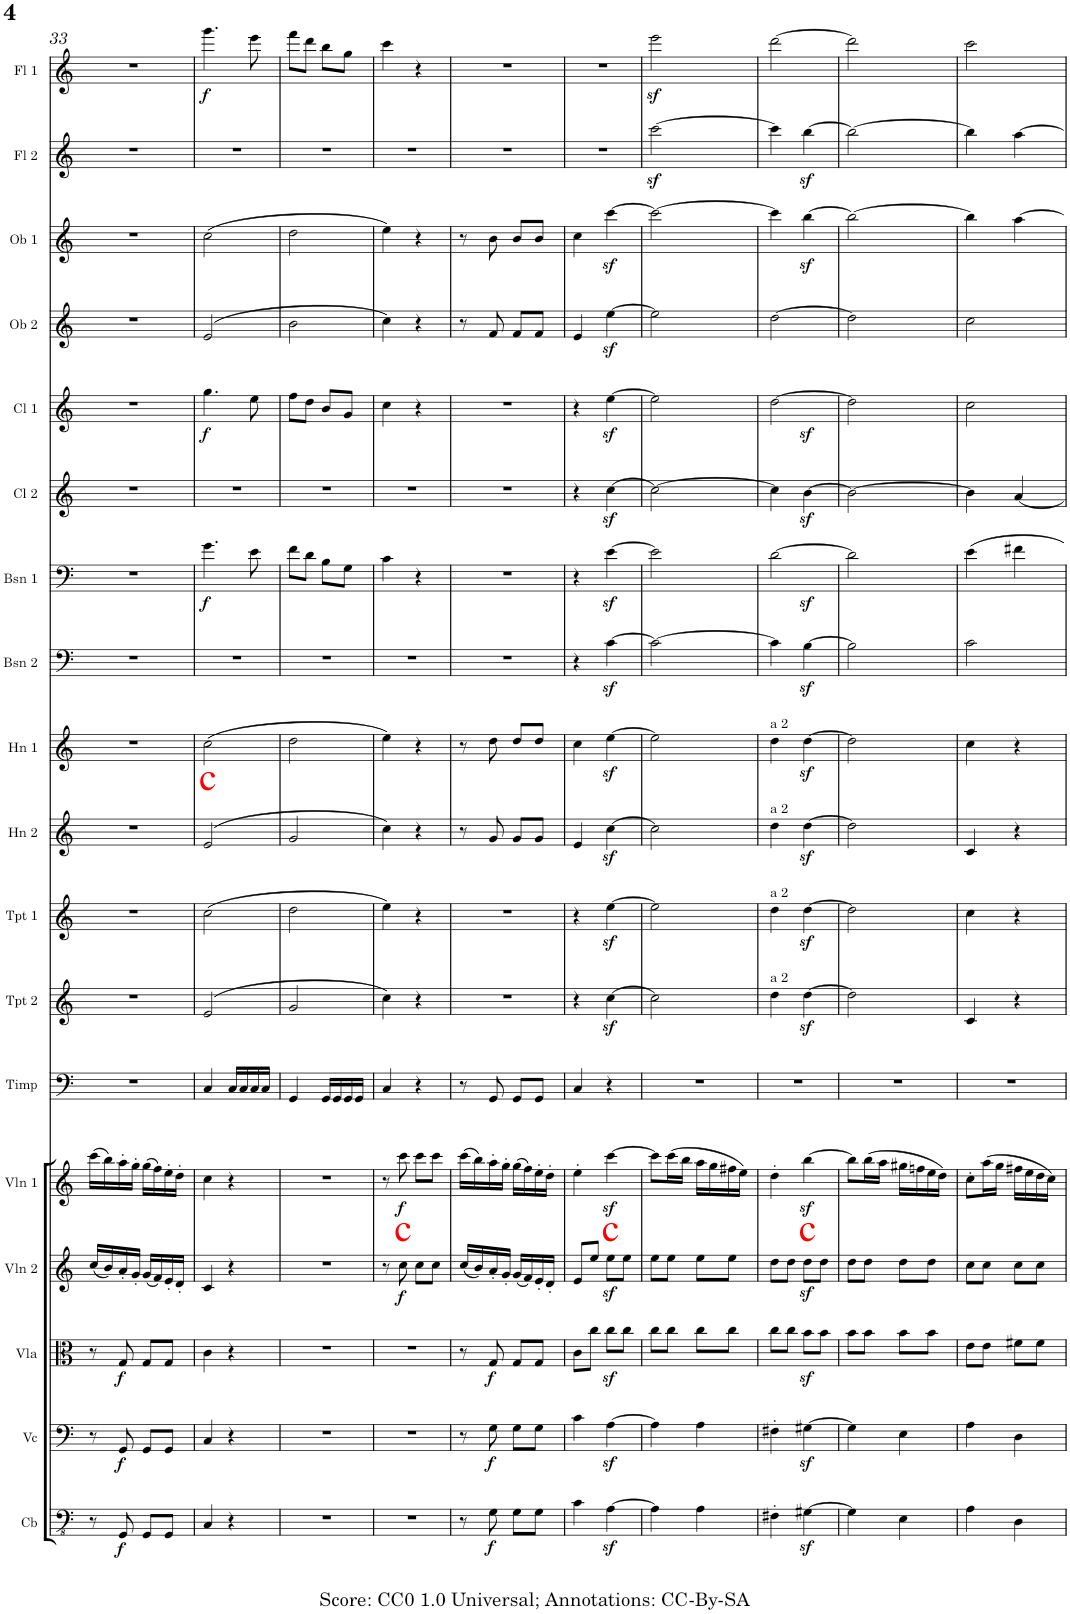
**kern	**dynam	**kern	**dynam	**kern	**dynam	**kern	**dynam	**kern	**text	**dynam	**kern	**kern	**kern	**kern	**kern	**text	**kern	**kern	**dynam	**kern	**kern	**dynam	**kern	**kern	**kern	**kern	**dynam
*part18	*part18	*part17	*part17	*part16	*part16	*part15	*part15	*part14	*part14	*part14	*part13	*part12	*part11	*part10	*part9	*part9	*part8	*part7	*part7	*part6	*part5	*part5	*part4	*part3	*part2	*part1	*part1
*staff18	*staff18	*staff17	*staff17	*staff16	*staff16	*staff15	*staff15	*staff14	*staff14	*staff14	*staff13	*staff12	*staff11	*staff10	*staff9	*staff9	*staff8	*staff7	*staff7	*staff6	*staff5	*staff5	*staff4	*staff3	*staff2	*staff1	*staff1
*I"Contrabass	*	*I"Violoncello	*	*I"Viola	*	*I"Violin 2	*	*I"Violin 1	*	*	*I"Timpani	*I"C Trumpet 2	*I"C Trumpet 1	*I"C Horn 2	*I"C Horn 1	*	*I"Bassoon 2	*I"Bassoon 1	*	*I"C Clarinet 2	*I"C Clarinet 1	*	*I"Oboe 2	*I"Oboe 1	*I"Flute 2	*I"Flute 1	*
*I'Cb	*	*I'Vc	*	*I'Vla	*	*I'Vln 2	*	*I'Vln 1	*	*	*I'Timp	*I'Tpt 2	*I'Tpt 1	*I'Hn 2	*I'Hn 1	*	*I'Bsn 2	*I'Bsn 1	*	*I'Cl 2	*I'Cl 1	*	*I'Ob 2	*I'Ob 1	*I'Fl 2	*I'Fl 1	*
!!LO:PB:g=z
*clefFv4	*	*clefF4	*	*clefC3	*	*clefG2	*	*clefG2	*	*	*clefF4	*clefG2	*clefG2	*clefG2	*clefG2	*	*clefF4	*clefF4	*	*clefG2	*clefG2	*	*clefG2	*clefG2	*clefG2	*clefG2	*
*	*	*	*	*	*	*	*	*	*	*	*	*	*	*Trd7c12	*Trd7c12	*	*	*	*	*Trd1c2	*Trd1c2	*	*	*	*	*	*
*k[]	*	*k[]	*	*k[]	*	*k[]	*	*k[]	*	*	*k[]	*k[]	*k[]	*k[]	*k[]	*	*k[]	*k[]	*	*k[]	*k[]	*	*k[]	*k[]	*k[]	*k[]	*
*M2/4	*	*M2/4	*	*M2/4	*	*M2/4	*	*M2/4	*	*	*M2/4	*M2/4	*M2/4	*M2/4	*M2/4	*	*M2/4	*M2/4	*	*M2/4	*M2/4	*	*M2/4	*M2/4	*M2/4	*M2/4	*
=33	=33	=33	=33	=33	=33	=33	=33	=33	=33	=33	=33	=33	=33	=33	=33	=33	=33	=33	=33	=33	=33	=33	=33	=33	=33	=33	=33
8r	.	8r	.	8r	.	(16cc/LL	.	(16ccc\LL	.	.	2r	2r	2r	2r	2r	.	2r	2r	.	2r	2r	.	2r	2r	2r	2r	.
.	.	.	.	.	.	16b/)	.	16bb\)	.	.	.	.	.	.	.	.	.	.	.	.	.	.	.	.	.	.	.
!	!LO:DY:b	!	!LO:DY:b	!	!LO:DY:b	!	!	!	!	!	!	!	!	!	!	!	!	!	!	!	!	!	!	!	!	!	!
8GGG/	f	8GG/	f	8G/	f	16a'/	.	16aa'\	.	.	.	.	.	.	.	.	.	.	.	.	.	.	.	.	.	.	.
.	.	.	.	.	.	16g'/JJ	.	16gg'\JJ	.	.	.	.	.	.	.	.	.	.	.	.	.	.	.	.	.	.	.
8GGG/L	.	8GG/L	.	8G/L	.	(16g/LL	.	(16gg\LL	.	.	.	.	.	.	.	.	.	.	.	.	.	.	.	.	.	.	.
.	.	.	.	.	.	16f/)	.	16ff\)	.	.	.	.	.	.	.	.	.	.	.	.	.	.	.	.	.	.	.
8GGG/J	.	8GG/J	.	8G/J	.	16e'/	.	16ee'\	.	.	.	.	.	.	.	.	.	.	.	.	.	.	.	.	.	.	.
.	.	.	.	.	.	16d'/JJ	.	16dd'\JJ	.	.	.	.	.	.	.	.	.	.	.	.	.	.	.	.	.	.	.
=34	=34	=34	=34	=34	=34	=34	=34	=34	=34	=34	=34	=34	=34	=34	=34	=34	=34	=34	=34	=34	=34	=34	=34	=34	=34	=34	=34
!	!	!	!	!	!	!	!	!	!	!	!	!	!	!	!	!LO:LY:b:color=#FF0000	!	!	!LO:DY:b	!	!	!LO:DY:b	!	!	!	!	!LO:DY:b
4CC/	.	4C/	.	4c\	.	4c/	.	4cc\	.	.	4C/	(2e/	(2cc\	(2e/	(2cc\	c	2r	4.g\	f	2r	4.gg\	f	(2e/	(2cc\	2r	4.ggg\	f
4r	.	4r	.	4r	.	4r	.	4r	.	.	16C/LL	.	.	.	.	.	.	.	.	.	.	.	.	.	.	.	.
.	.	.	.	.	.	.	.	.	.	.	16C/	.	.	.	.	.	.	.	.	.	.	.	.	.	.	.	.
.	.	.	.	.	.	.	.	.	.	.	16C/	.	.	.	.	.	.	8e\	.	.	8ee\	.	.	.	.	8eee\	.
.	.	.	.	.	.	.	.	.	.	.	16C/JJ	.	.	.	.	.	.	.	.	.	.	.	.	.	.	.	.
=35	=35	=35	=35	=35	=35	=35	=35	=35	=35	=35	=35	=35	=35	=35	=35	=35	=35	=35	=35	=35	=35	=35	=35	=35	=35	=35	=35
2r	.	2r	.	2r	.	2r	.	2r	.	.	4GG/	2g/	2dd\	2g/	2dd\	.	2r	8f\L	.	2r	8ff\L	.	2b\	2dd\	2r	8fff\L	.
.	.	.	.	.	.	.	.	.	.	.	.	.	.	.	.	.	.	8d\J	.	.	8dd\J	.	.	.	.	8ddd\J	.
.	.	.	.	.	.	.	.	.	.	.	16GG/LL	.	.	.	.	.	.	8B\L	.	.	8b/L	.	.	.	.	8bb\L	.
.	.	.	.	.	.	.	.	.	.	.	16GG/	.	.	.	.	.	.	.	.	.	.	.	.	.	.	.	.
.	.	.	.	.	.	.	.	.	.	.	16GG/	.	.	.	.	.	.	8G\J	.	.	8g/J	.	.	.	.	8gg\J	.
.	.	.	.	.	.	.	.	.	.	.	16GG/JJ	.	.	.	.	.	.	.	.	.	.	.	.	.	.	.	.
=36	=36	=36	=36	=36	=36	=36	=36	=36	=36	=36	=36	=36	=36	=36	=36	=36	=36	=36	=36	=36	=36	=36	=36	=36	=36	=36	=36
2r	.	2r	.	2r	.	8r	.	8r	.	.	4C/	4cc\)	4ee\)	4cc\)	4ee\)	.	2r	4c\	.	2r	4cc\	.	4cc\)	4ee\)	2r	4ccc\	.
!	!	!	!	!	!	!	!LO:DY:b	!	!LO:LY:b:color=#FF0000	!LO:DY:b	!	!	!	!	!	!	!	!	!	!	!	!	!	!	!	!	!
.	.	.	.	.	.	8cc\	f	8ccc\	c	f	.	.	.	.	.	.	.	.	.	.	.	.	.	.	.	.	.
.	.	.	.	.	.	8cc\L	.	8ccc\L	.	.	4r	4r	4r	4r	4r	.	.	4r	.	.	4r	.	4r	4r	.	4r	.
.	.	.	.	.	.	8cc\J	.	8ccc\J	.	.	.	.	.	.	.	.	.	.	.	.	.	.	.	.	.	.	.
=37	=37	=37	=37	=37	=37	=37	=37	=37	=37	=37	=37	=37	=37	=37	=37	=37	=37	=37	=37	=37	=37	=37	=37	=37	=37	=37	=37
8r	.	8r	.	8r	.	(16cc/LL	.	(16ccc\LL	.	.	8r	2r	2r	8r	8r	.	2r	2r	.	2r	2r	.	8r	8r	2r	2r	.
.	.	.	.	.	.	16b/)	.	16bb\)	.	.	.	.	.	.	.	.	.	.	.	.	.	.	.	.	.	.	.
!	!LO:DY:b	!	!LO:DY:b	!	!LO:DY:b	!	!	!	!	!	!	!	!	!	!	!	!	!	!	!	!	!	!	!	!	!	!
8GG\	f	8G\	f	8G/	f	16a'/	.	16aa'\	.	.	8GG/	.	.	8g/	8dd\	.	.	.	.	.	.	.	8f/	8b\	.	.	.
.	.	.	.	.	.	16g'/JJ	.	16gg'\JJ	.	.	.	.	.	.	.	.	.	.	.	.	.	.	.	.	.	.	.
8GG\L	.	8G\L	.	8G/L	.	(16g/LL	.	(16gg\LL	.	.	8GG/L	.	.	8g/L	8dd/L	.	.	.	.	.	.	.	8f/L	8b/L	.	.	.
.	.	.	.	.	.	16f/)	.	16ff\)	.	.	.	.	.	.	.	.	.	.	.	.	.	.	.	.	.	.	.
8GG\J	.	8G\J	.	8G/J	.	16e'/	.	16ee'\	.	.	8GG/J	.	.	8g/J	8dd/J	.	.	.	.	.	.	.	8f/J	8b/J	.	.	.
.	.	.	.	.	.	16d'/JJ	.	16dd'\JJ	.	.	.	.	.	.	.	.	.	.	.	.	.	.	.	.	.	.	.
=38	=38	=38	=38	=38	=38	=38	=38	=38	=38	=38	=38	=38	=38	=38	=38	=38	=38	=38	=38	=38	=38	=38	=38	=38	=38	=38	=38
4C\	.	4c\	.	8c\L	.	8e/L	.	4ee'\	.	.	4C/	4r	4r	4e/	4cc\	.	4r	4r	.	4r	4r	.	4e/	4cc\	2r	2r	.
.	.	.	.	8cc\J	.	8ee/J	.	.	.	.	.	.	.	.	.	.	.	.	.	.	.	.	.	.	.	.	.
!	!	!	!	!	!	!	!	!	!LO:LY:b:color=#FF0000	!	!	!	!	!	!	!	!	!	!	!	!	!	!	!	!	!	!
[4AAz<\	.	[4Az<\	.	8ccz<\L	.	8eez<\L	.	[4cccz<\	c	.	4r	[4ccz<\	[4eez<\	[4ccz<\	[4eez<\	.	[4cz<\	[4ez<\	.	[4ccz<\	[4eez<\	.	[4eez<\	[4cccz<\	.	.	.
.	.	.	.	8cc\J	.	8ee\J	.	.	.	.	.	.	.	.	.	.	.	.	.	.	.	.	.	.	.	.	.
=39	=39	=39	=39	=39	=39	=39	=39	=39	=39	=39	=39	=39	=39	=39	=39	=39	=39	=39	=39	=39	=39	=39	=39	=39	=39	=39	=39
4AA\]	.	4A\]	.	8cc\L	.	8ee\L	.	8ccc\L]	.	.	2r	2cc\]	2ee\]	2cc\]	2ee\]	.	2c\_	2e\]	.	2cc\_	2ee\]	.	2ee\]	2ccc\_	[2cccz<\	2eeez<\	.
.	.	.	.	8cc\J	.	8ee\J	.	(16ccc\L	.	.	.	.	.	.	.	.	.	.	.	.	.	.	.	.	.	.	.
.	.	.	.	.	.	.	.	16bb\JJ	.	.	.	.	.	.	.	.	.	.	.	.	.	.	.	.	.	.	.
4AA\	.	4A\	.	8cc\L	.	8ee\L	.	16aa\LL	.	.	.	.	.	.	.	.	.	.	.	.	.	.	.	.	.	.	.
.	.	.	.	.	.	.	.	16gg\	.	.	.	.	.	.	.	.	.	.	.	.	.	.	.	.	.	.	.
.	.	.	.	8cc\J	.	8ee\J	.	16ff#X\	.	.	.	.	.	.	.	.	.	.	.	.	.	.	.	.	.	.	.
.	.	.	.	.	.	.	.	16ee\JJ)	.	.	.	.	.	.	.	.	.	.	.	.	.	.	.	.	.	.	.
=40	=40	=40	=40	=40	=40	=40	=40	=40	=40	=40	=40	=40	=40	=40	=40	=40	=40	=40	=40	=40	=40	=40	=40	=40	=40	=40	=40
*	*	*	*	*	*	*	*	*	*	*	*	*	*	*	*	*	*	*^	*	*	*^	*	*	*	*	*	*
!	!	!	!	!	!	!	!	!	!	!	!	!	!	!	!LO:TX:a:t=a 2	!	!	!	!	!	!	!	!	!	!	!	!	!	!
!	!	!	!	!	!	!	!	!	!	!	!	!	!	!LO:TX:a:t=a 2	!	!	!	!	!	!	!	!	!	!	!	!	!	!	!
!	!	!	!	!	!	!	!	!	!	!	!	!	!LO:TX:a:t=a 2	!	!	!	!	!	!	!	!	!	!	!	!	!	!	!	!
!	!	!	!	!	!	!	!	!	!	!	!	!LO:TX:a:t=a 2	!	!	!	!	!	!	!	!	!	!	!	!	!	!	!	!	!
4FF#X'\	.	4F#X'\	.	8cc\L	.	8dd\L	.	4dd'\	.	.	2r	4dd\	4dd\	4dd\	4dd\	.	4c\]	[2d\	4ryy	.	4cc\]	[2dd\	4ryy	.	[2dd\	4ccc\]	4ccc\]	[2ddd\	.
.	.	.	.	8cc\J	.	8dd\J	.	.	.	.	.	.	.	.	.	.	.	.	.	.	.	.	.	.	.	.	.	.	.
!	!	!	!	!	!	!	!	!	!LO:LY:b:color=#FF0000	!	!	!	!	!	!	!	!	!	!	!LO:DY:b	!	!	!	!LO:DY:b	!	!	!	!	!
[4GG#Xz<\	.	[4G#Xz<\	.	8bz<\L	.	8ddz<\L	.	[4bbz<\	c	.	.	[4ddz<\	[4ddz<\	[4ddz<\	[4ddz<\	.	[4Bz<\	.	4ryy	sf	[4bz<\	.	4ryy	sf	.	[4bbz<\	[4bbz<\	.	.
.	.	.	.	8b\J	.	8dd\J	.	.	.	.	.	.	.	.	.	.	.	.	.	.	.	.	.	.	.	.	.	.	.
*	*	*	*	*	*	*	*	*	*	*	*	*	*	*	*	*	*	*v	*v	*	*	*v	*v	*	*	*	*	*	*
=41	=41	=41	=41	=41	=41	=41	=41	=41	=41	=41	=41	=41	=41	=41	=41	=41	=41	=41	=41	=41	=41	=41	=41	=41	=41	=41	=41
4GG#\]	.	4G#\]	.	8b\L	.	8dd\L	.	8bb\L]	.	.	2r	2dd\]	2dd\]	2dd\]	2dd\]	.	2B\]	2d\]	.	2b\_	2dd\]	.	2dd\]	2bb\_	2bb\_	2ddd\]	.
.	.	.	.	8b\J	.	8dd\J	.	(16bb\L	.	.	.	.	.	.	.	.	.	.	.	.	.	.	.	.	.	.	.
.	.	.	.	.	.	.	.	16aa\JJ	.	.	.	.	.	.	.	.	.	.	.	.	.	.	.	.	.	.	.
4EE\	.	4E\	.	8b\L	.	8dd\L	.	16gg#X\LL	.	.	.	.	.	.	.	.	.	.	.	.	.	.	.	.	.	.	.
.	.	.	.	.	.	.	.	16ffn\	.	.	.	.	.	.	.	.	.	.	.	.	.	.	.	.	.	.	.
.	.	.	.	8b\J	.	8dd\J	.	16ee\	.	.	.	.	.	.	.	.	.	.	.	.	.	.	.	.	.	.	.
.	.	.	.	.	.	.	.	16dd\JJ)	.	.	.	.	.	.	.	.	.	.	.	.	.	.	.	.	.	.	.
=42	=42	=42	=42	=42	=42	=42	=42	=42	=42	=42	=42	=42	=42	=42	=42	=42	=42	=42	=42	=42	=42	=42	=42	=42	=42	=42	=42
4AA\	.	4A\	.	8e\L	.	8cc\L	.	8cc'\L	.	.	2r	4c/	4cc\	4c/	4cc\	.	2c\	4e\	.	4b\]	2cc\	.	2cc\	4bb\]	4bb\]	2ccc\	.
.	.	.	.	8e\J	.	8cc\J	.	(16aa\L	.	.	.	.	.	.	.	.	.	.	.	.	.	.	.	.	.	.	.
.	.	.	.	.	.	.	.	16gg\JJ	.	.	.	.	.	.	.	.	.	.	.	.	.	.	.	.	.	.	.
4DD\	.	4D\	.	8f#X\L	.	8cc\L	.	16ff#X\LL	.	.	.	4r	4r	4r	4r	.	.	4f#X\	.	[4a/	.	.	.	[4aa\	[4aa\	.	.
.	.	.	.	.	.	.	.	16ee\	.	.	.	.	.	.	.	.	.	.	.	.	.	.	.	.	.	.	.
.	.	.	.	8f#\J	.	8cc\J	.	16dd\	.	.	.	.	.	.	.	.	.	.	.	.	.	.	.	.	.	.	.
.	.	.	.	.	.	.	.	16cc\JJ)	.	.	.	.	.	.	.	.	.	.	.	.	.	.	.	.	.	.	.
=	=	=	=	=	=	=	=	=	=	=	=	=	=	=	=	=	=	=	=	=	=	=	=	=	=	=	=
*-	*-	*-	*-	*-	*-	*-	*-	*-	*-	*-	*-	*-	*-	*-	*-	*-	*-	*-	*-	*-	*-	*-	*-	*-	*-	*-	*-
